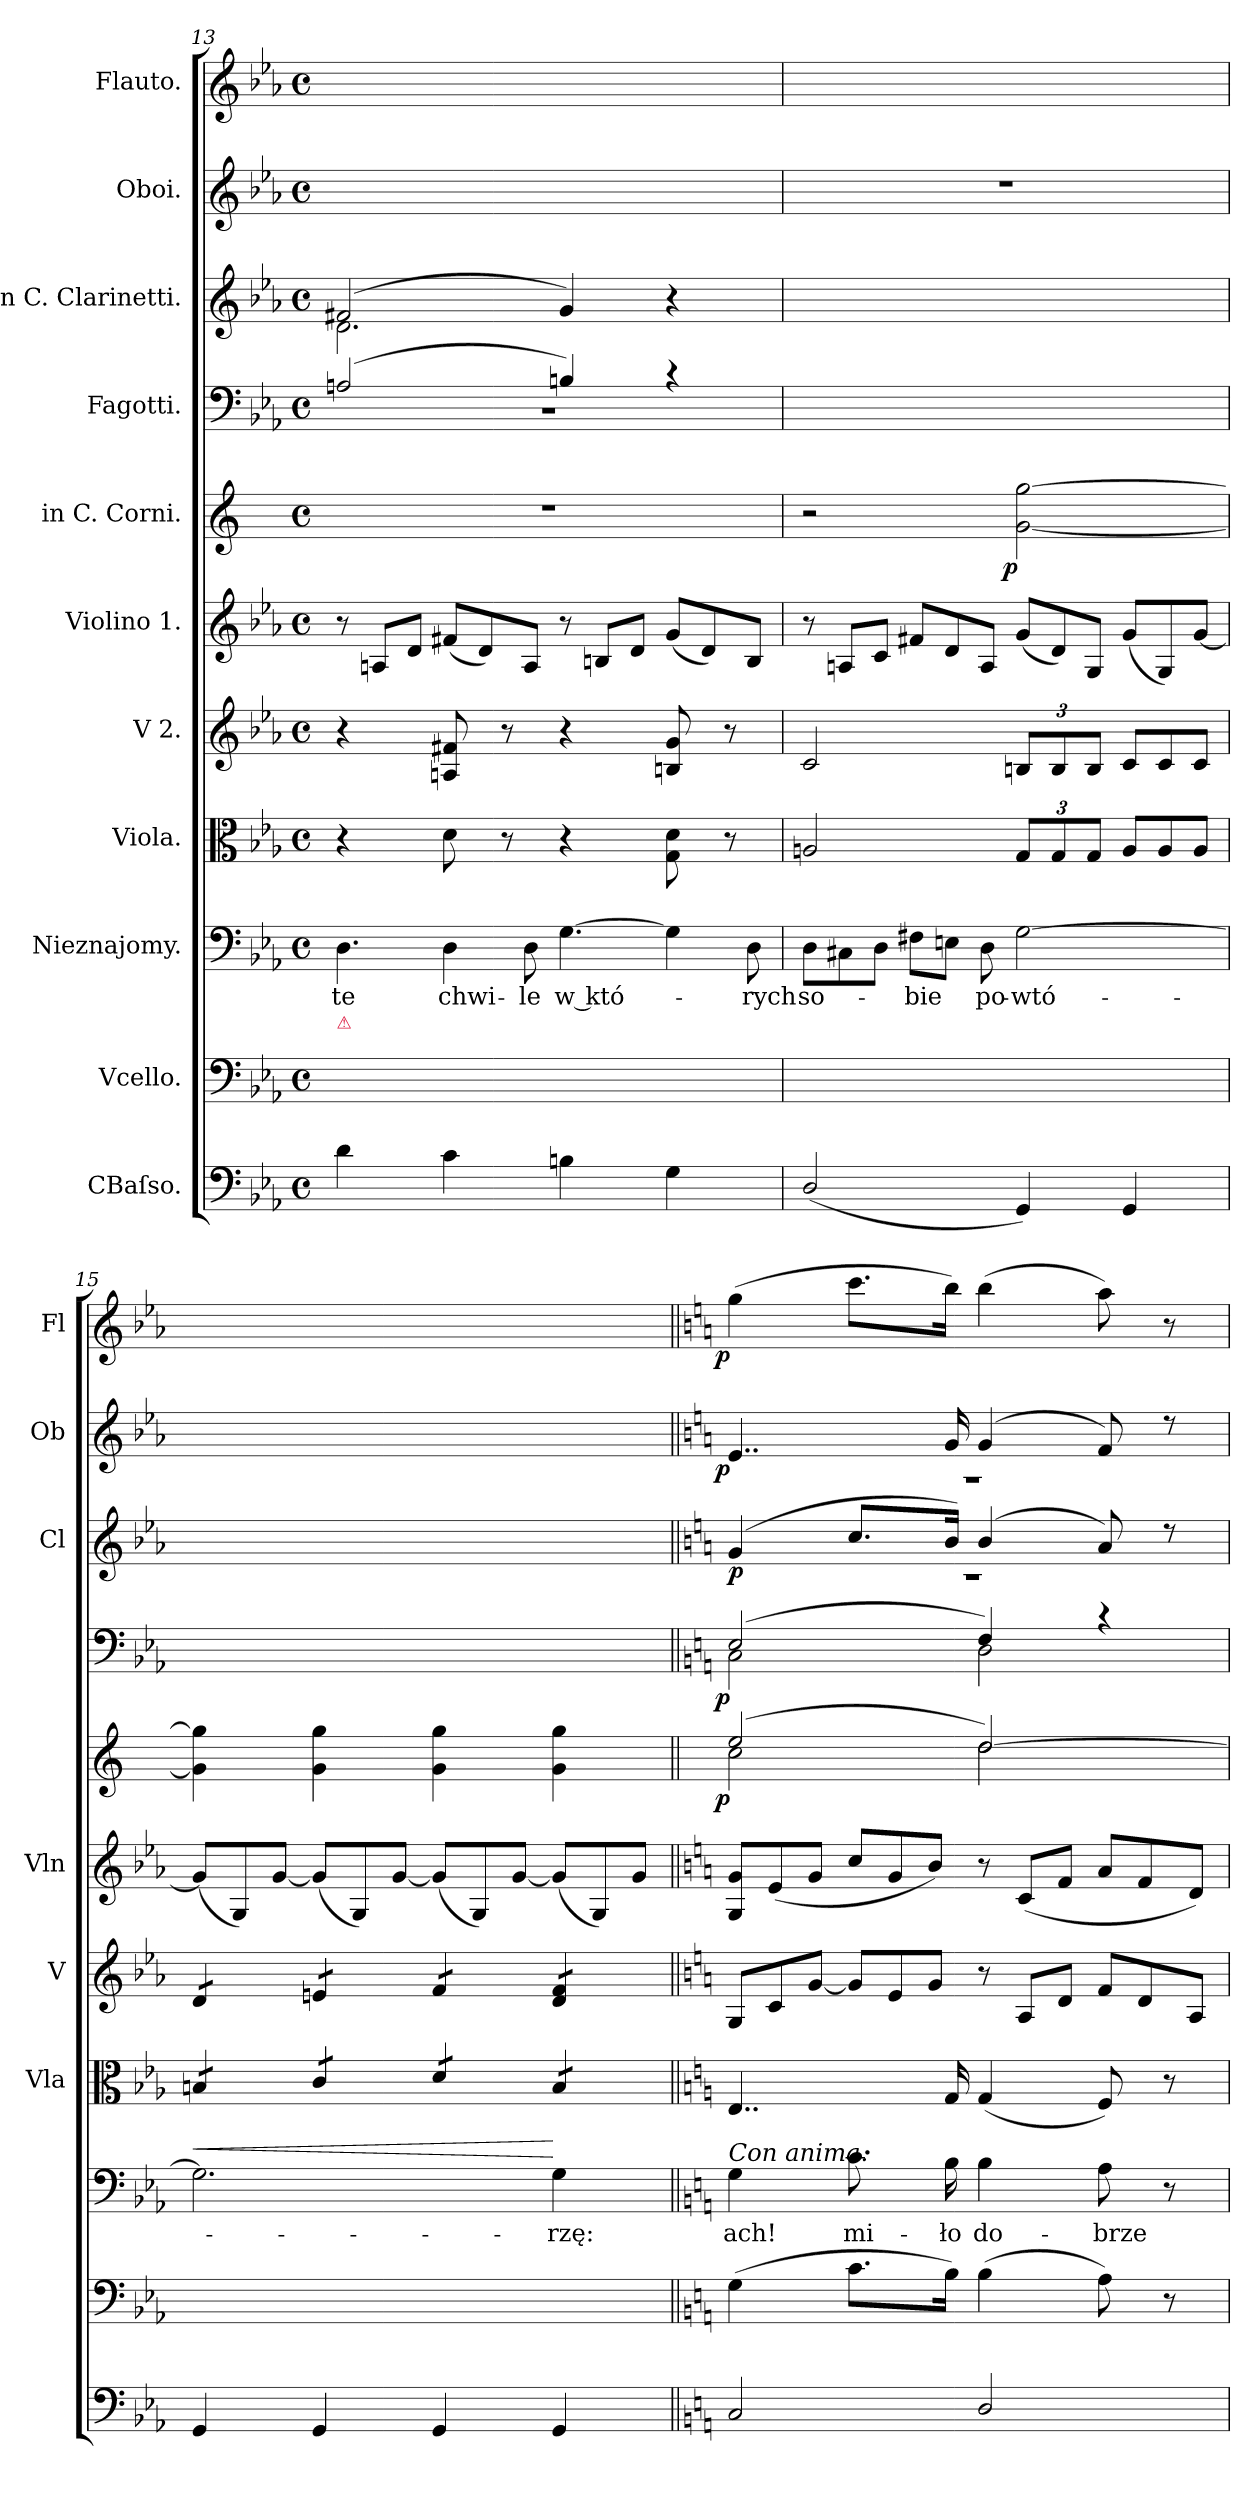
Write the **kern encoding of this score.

**kern	**kern	**kern	**text	**dynam	**kern	**kern	**kern	**kern	**dynam	**kern	**dynam	**kern	**dynam	**kern	**dynam	**kern	**dynam
*part11	*part10	*part9	*part9	*part9	*part8	*part7	*part6	*part5	*part5	*part4	*part4	*part3	*part3	*part2	*part2	*part1	*part1
*staff11	*staff10	*staff9	*staff9	*staff9	*staff8	*staff7	*staff6	*staff5	*staff5	*staff4	*staff4	*staff3	*staff3	*staff2	*staff2	*staff1	*staff1
*I"CBaſso.	*I"Vcello.	*I"Nieznajomy.	*	*	*I"Viola.	*I"V 2.	*I"Violino 1.	*I"in C. Corni.	*	*I"Fagotti.	*	*I"in C. Clarinetti.	*	*I"Oboi.	*	*I"Flauto.	*
*	*	*	*	*	*I'Vla	*I'V	*I'Vln	*	*	*	*	*I'Cl	*	*I'Ob	*	*I'Fl	*
*clefF4	*clefF4	*clefF4	*	*	*clefC3	*clefG2	*clefG2	*clefG2	*	*clefF4	*	*clefG2	*	*clefG2	*	*clefG2	*
*k[b-e-a-]	*k[b-e-a-]	*k[b-e-a-]	*	*	*k[b-e-a-]	*k[b-e-a-]	*k[b-e-a-]	*k[]	*	*k[b-e-a-]	*	*k[b-e-a-]	*	*k[b-e-a-]	*	*k[b-e-a-]	*
*M4/4	*M4/4	*M4/4	*	*	*M4/4	*M4/4	*M4/4	*M4/4	*	*M4/4	*	*M4/4	*	*M4/4	*	*M4/4	*
*met(c)	*met(c)	*met(c)	*	*	*met(c)	*met(c)	*met(c)	*met(c)	*	*met(c)	*	*met(c)	*	*met(c)	*	*met(c)	*
*	*	*Xtuplet	*	*	*	*	*Xtuplet	*	*	*	*	*	*	*	*	*	*
=13	=13	=13	=13	=13	=13	=13	=13	=13	=13	=13	=13	=13	=13	=13	=13	=13	=13
*	*	*	*	*	*	*	*	*	*	*^	*	*^	*	*	*	*	*
!	!LO:TX:a:color=crimson:t=⚠	!	!	!	!	!	!	!	!	!	!	!	!	!	!	!	!	!	!
4d\	4d\yy	6.D\	te	.	4r	4r	12r	1r	.	(2An/	1r	.	(2f#X/	2.d\	.	1ryy	.	1ryy	.
.	.	.	.	.	.	.	12An/L	.	.	.	.	.	.	.	.	.	.	.	.
.	.	.	.	.	.	.	12d/J	.	.	.	.	.	.	.	.	.	.	.	.
4c\	4c\yy	6D\	chwi-	.	8d\	8An/ 8f#X/	(12f#X/L	.	.	.	.	.	.	.	.	.	.	.	.
.	.	.	.	.	.	.	12d/)	.	.	.	.	.	.	.	.	.	.	.	.
.	.	.	.	.	8r	8r	.	.	.	.	.	.	.	.	.	.	.	.	.
.	.	12D\	-le	.	.	.	12A/J	.	.	.	.	.	.	.	.	.	.	.	.
4Bn\	4Bn\yy	[6.G\	w któ-	.	4r	4r	12r	.	.	4Bn/)	.	.	4g/)	.	.	.	.	.	.
.	.	.	.	.	.	.	12Bn/L	.	.	.	.	.	.	.	.	.	.	.	.
.	.	.	.	.	.	.	12d/J	.	.	.	.	.	.	.	.	.	.	.	.
4G\	4G\yy	6G\]	.	.	8G\ 8d\	8Bn/ 8g/	(12g/L	.	.	4r	.	.	4r	4ryy	.	.	.	.	.
.	.	.	.	.	.	.	12d/)	.	.	.	.	.	.	.	.	.	.	.	.
.	.	.	.	.	8r	8r	.	.	.	.	.	.	.	.	.	.	.	.	.
.	.	12D\	-rych	.	.	.	12B/J	.	.	.	.	.	.	.	.	.	.	.	.
*	*	*	*	*	*	*	*	*	*	*v	*v	*	*	*	*	*	*	*	*
*	*	*	*	*	*	*	*	*	*	*	*	*v	*v	*	*	*	*	*
=14	=14	=14	=14	=14	=14	=14	=14	=14	=14	=14	=14	=14	=14	=14	=14	=14	=14
(2D/	2D/yy	12D\L	so-	.	2An/	2c/	12r	2r	.	1ryy	.	1ryy	.	1r	.	1ryy	.
.	.	12C#X\	.	.	.	.	12An/L	.	.	.	.	.	.	.	.	.	.
.	.	12D\J	.	.	.	.	12c/J	.	.	.	.	.	.	.	.	.	.
.	.	12F#X\L	-bie	.	.	.	12f#X/L	.	.	.	.	.	.	.	.	.	.
.	.	12En\J	.	.	.	.	12d/	.	.	.	.	.	.	.	.	.	.
.	.	12D\	po-	.	.	.	12A/J	.	.	.	.	.	.	.	.	.	.
!	!	!	!	!	!	!	!	!	!LO:DY:rj	!	!	!	!	!	!	!	!
4GG/)	4GG/yy	[2G\	-wtó-	.	12G/L	12Bn/L	(12g/L	[2g\ [2gg\	p	.	.	.	.	.	.	.	.
.	.	.	.	.	12G/	12B/	12d/)	.	.	.	.	.	.	.	.	.	.
.	.	.	.	.	12G/J	12B/J	12G/J	.	.	.	.	.	.	.	.	.	.
*	*	*	*	*	*Xtuplet	*Xtuplet	*	*	*	*	*	*	*	*	*	*	*
4GG/	4GG/yy	.	.	.	12A/L	12c/L	(12g/L	.	.	.	.	.	.	.	.	.	.
.	.	.	.	.	12A/	12c/	12G/)	.	.	.	.	.	.	.	.	.	.
.	.	.	.	.	12A/J	12c/J	[12g/J	.	.	.	.	.	.	.	.	.	.
=15	=15	=15	=15	=15	=15	=15	=15	=15	=15	=15	=15	=15	=15	=15	=15	=15	=15
!	!	!	!	!LO:HP:a	!	!	!	!	!	!	!	!	!	!	!	!	!
*	*	*	*	*	*tremolo	*	*	*	*	*	*	*	*	*	*	*	*
*	*	*	*	*	*	*tremolo	*	*	*	*	*	*	*	*	*	*	*
4GG/	4GG/yy	2.G\]	.	<	8Bn/L	8d/L	(12g/L]	4g]\ 4gg]\	.	1ryy	.	1ryy	.	1ryy	.	1ryy	.
.	.	.	.	.	.	.	12G/)	.	.	.	.	.	.	.	.	.	.
.	.	.	.	.	8Bn/J	8d/J	.	.	.	.	.	.	.	.	.	.	.
.	.	.	.	.	.	.	[12g/J	.	.	.	.	.	.	.	.	.	.
4GG/	4GG/yy	.	.	.	8c/L	8en/L	(12g/L]	4g\ 4gg\	.	.	.	.	.	.	.	.	.
.	.	.	.	.	.	.	12G/)	.	.	.	.	.	.	.	.	.	.
.	.	.	.	.	8c/J	8en/J	.	.	.	.	.	.	.	.	.	.	.
.	.	.	.	.	.	.	[12g/J	.	.	.	.	.	.	.	.	.	.
4GG/	4GG/yy	.	.	.	8d/L	8f/L	(12g/L]	4g\ 4gg\	.	.	.	.	.	.	.	.	.
.	.	.	.	.	.	.	12G/)	.	.	.	.	.	.	.	.	.	.
.	.	.	.	.	8d/J	8f/J	.	.	.	.	.	.	.	.	.	.	.
.	.	.	.	.	.	.	[12g/J	.	.	.	.	.	.	.	.	.	.
4GG/	4GG/yy	4G\	-rzę:	[	8B/L	8d/ 8f/L	(12g/L]	4g\ 4gg\	.	.	.	.	.	.	.	.	.
.	.	.	.	.	.	.	12G/)	.	.	.	.	.	.	.	.	.	.
.	.	.	.	.	8B/J	8d/ 8f/J	.	.	.	.	.	.	.	.	.	.	.
*	*	*	*	*	*	*Xtremolo	*	*	*	*	*	*	*	*	*	*	*
*	*	*	*	*	*Xtremolo	*	*	*	*	*	*	*	*	*	*	*	*
.	.	.	.	.	.	.	12g/J	.	.	.	.	.	.	.	.	.	.
=16||	=16||	=16||	=16||	=16||	=16||	=16||	=16||	=16||	=16||	=16||	=16||	=16||	=16||	=16||	=16||	=16||	=16||
*k[]	*k[]	*k[]	*	*	*k[]	*k[]	*k[]	*k[]	*	*k[]	*	*k[]	*	*k[]	*	*k[]	*
*	*	*	*	*	*	*	*	*^	*	*^	*	*^	*	*^	*	*	*
!	!	!LO:TX:a:i:t=Con anima.	!	!	!	!	!	!	!	!	!	!	!	!	!	!	!	!	!	!	!
!	!	!	!	!	!	!	!	!	!	!LO:DY:rj	!	!	!LO:DY:rj	!	!	!	!	!	!LO:DY:rj	!	!LO:DY:rj
2C/	(4G\	4G\	ach!	.	4..E/	12G/L	12G/ 12g/L	(2ee/	2cc\	p	(2E/	2C\	p	(<4g/	1r	p	4..e/	1r	p	(4gg\	p
.	.	.	.	.	.	12c/	(12e/	.	.	.	.	.	.	.	.	.	.	.	.	.	.
.	.	.	.	.	.	[12g/J	12g/J	.	.	.	.	.	.	.	.	.	.	.	.	.	.
.	8.c\L	8.c\	mi-	.	.	12g/L]	12cc/L	.	.	.	.	.	.	8.cc/L	.	.	.	.	.	8.ccc\L	.
.	.	.	.	.	.	12e/	12g/	.	.	.	.	.	.	.	.	.	.	.	.	.	.
.	.	.	.	.	.	12g/J	12b/J)	.	.	.	.	.	.	.	.	.	.	.	.	.	.
.	16B\Jk)	16B\	-ło	.	16G/	.	.	.	.	.	.	.	.	16b/Jk)	.	.	16g/	.	.	16bb\Jk)	.
2D/	(4B\	4B\	do-	.	(4G/	12r	12r	[2dd/)	2dd\	.	4F/)	2D\	.	(<4b/	.	.	(<4g/	.	.	(4bb\	.
.	.	.	.	.	.	12A/L	(12c/L	.	.	.	.	.	.	.	.	.	.	.	.	.	.
.	.	.	.	.	.	12d/J	12f/J	.	.	.	.	.	.	.	.	.	.	.	.	.	.
.	8A\)	8A\	-brze	.	8F/)	12f/L	12a/L	.	.	.	4r	.	.	8a/)	.	.	8f/)	.	.	8aa\)	.
.	.	.	.	.	.	12d/	12f/	.	.	.	.	.	.	.	.	.	.	.	.	.	.
.	8r	8r	.	.	8r	.	.	.	.	.	.	.	.	8r	.	.	8r	.	.	8r	.
.	.	.	.	.	.	12A/J	12d/J)	.	.	.	.	.	.	.	.	.	.	.	.	.	.
*	*	*	*	*	*	*	*	*v	*v	*	*	*	*	*v	*v	*	*v	*v	*	*	*
*	*	*	*	*	*	*	*	*	*	*v	*v	*	*	*	*	*	*	*
=	=	=	=	=	=	=	=	=	=	=	=	=	=	=	=	=	=
*-	*-	*-	*-	*-	*-	*-	*-	*-	*-	*-	*-	*-	*-	*-	*-	*-	*-
